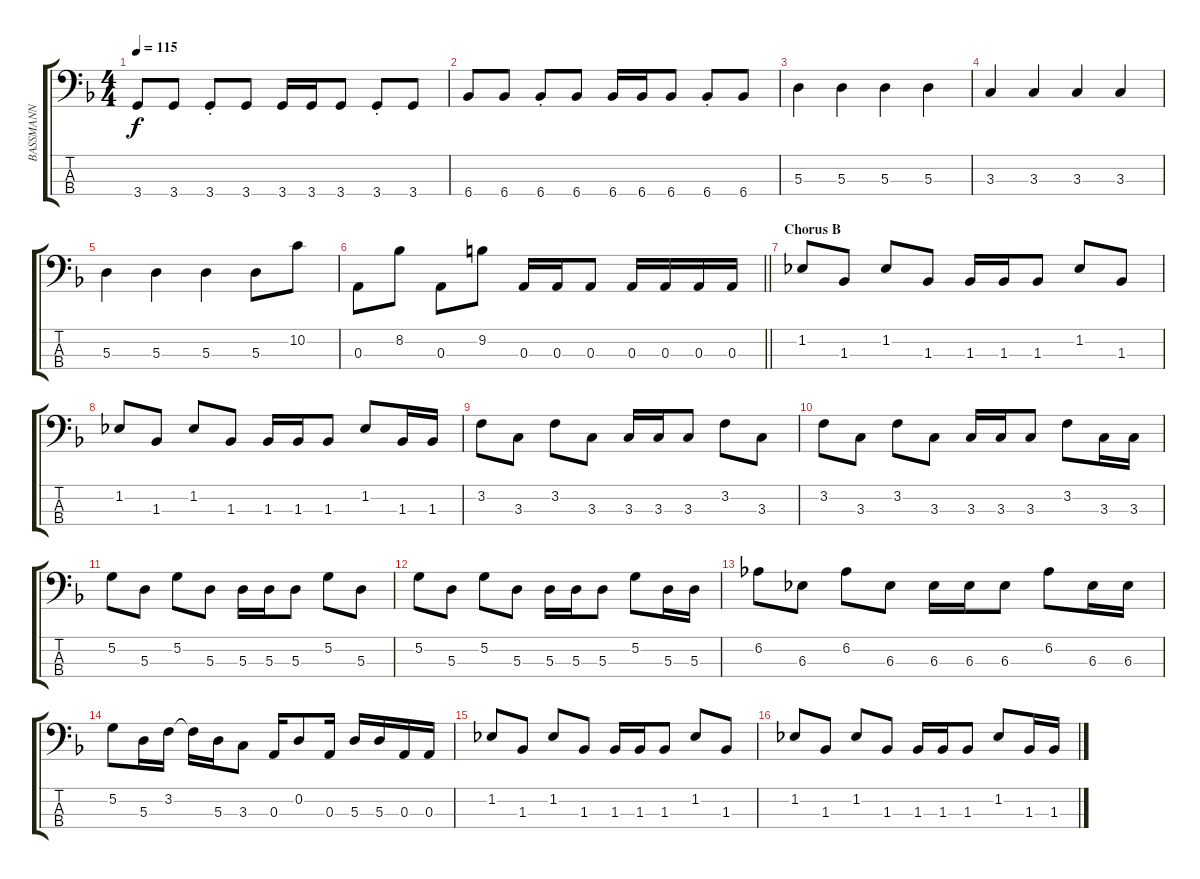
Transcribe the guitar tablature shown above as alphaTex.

\track ("BASSMANN" "BASSMANN") {instrument electricbassfinger}
\staff {score tabs}
\tuning (G2 D2 A1 E1) {hide}
\ts (4 4)
\tempo 115
\clef f4
\ks f
3.4.8{dy f} 3.4.8 3.4{st}.8 3.4.8 3.4.16 3.4.16 3.4.8 3.4{st}.8 3.4.8 |
6.4.8 6.4.8 6.4{st}.8 6.4.8 6.4.16 6.4.16 6.4.8 6.4{st}.8 6.4.8 |
5.3.4 5.3.4 5.3.4 5.3.4 |
3.3.4 3.3.4 3.3.4 3.3.4 |
5.3.4 5.3.4 5.3.4 5.3.8 10.2.8 |
\barLineRight lightlight
0.3.8 8.2.8 0.3.8 9.2.8 0.3.16 0.3.16 0.3.8 0.3.16 0.3.16 0.3.16 0.3.16 |
\section ("" "Chorus B")
1.2.8 1.3.8 1.2.8 1.3.8 1.3.16 1.3.16 1.3.8 1.2.8 1.3.8 |
1.2.8 1.3.8 1.2.8 1.3.8 1.3.16 1.3.16 1.3.8 1.2.8 1.3.16 1.3.16 |
3.2.8 3.3.8 3.2.8 3.3.8 3.3.16 3.3.16 3.3.8 3.2.8 3.3.8 |
3.2.8 3.3.8 3.2.8 3.3.8 3.3.16 3.3.16 3.3.8 3.2.8 3.3.16 3.3.16 |
5.2.8 5.3.8 5.2.8 5.3.8 5.3.16 5.3.16 5.3.8 5.2.8 5.3.8 |
5.2.8 5.3.8 5.2.8 5.3.8 5.3.16 5.3.16 5.3.8 5.2.8 5.3.16 5.3.16 |
6.2.8 6.3.8 6.2.8 6.3.8 6.3.16 6.3.16 6.3.8 6.2.8 6.3.16 6.3.16 |
5.2.8 5.3.16 3.2.16 3.2{t}.16 5.3.16 3.3.8 0.3.16 0.2.8 0.3.16 5.3.16 5.3.16 0.3.16 0.3.16 |
1.2.8 1.3.8 1.2.8 1.3.8 1.3.16 1.3.16 1.3.8 1.2.8 1.3.8 |
1.2.8 1.3.8 1.2.8 1.3.8 1.3.16 1.3.16 1.3.8 1.2.8 1.3.16 1.3.16
